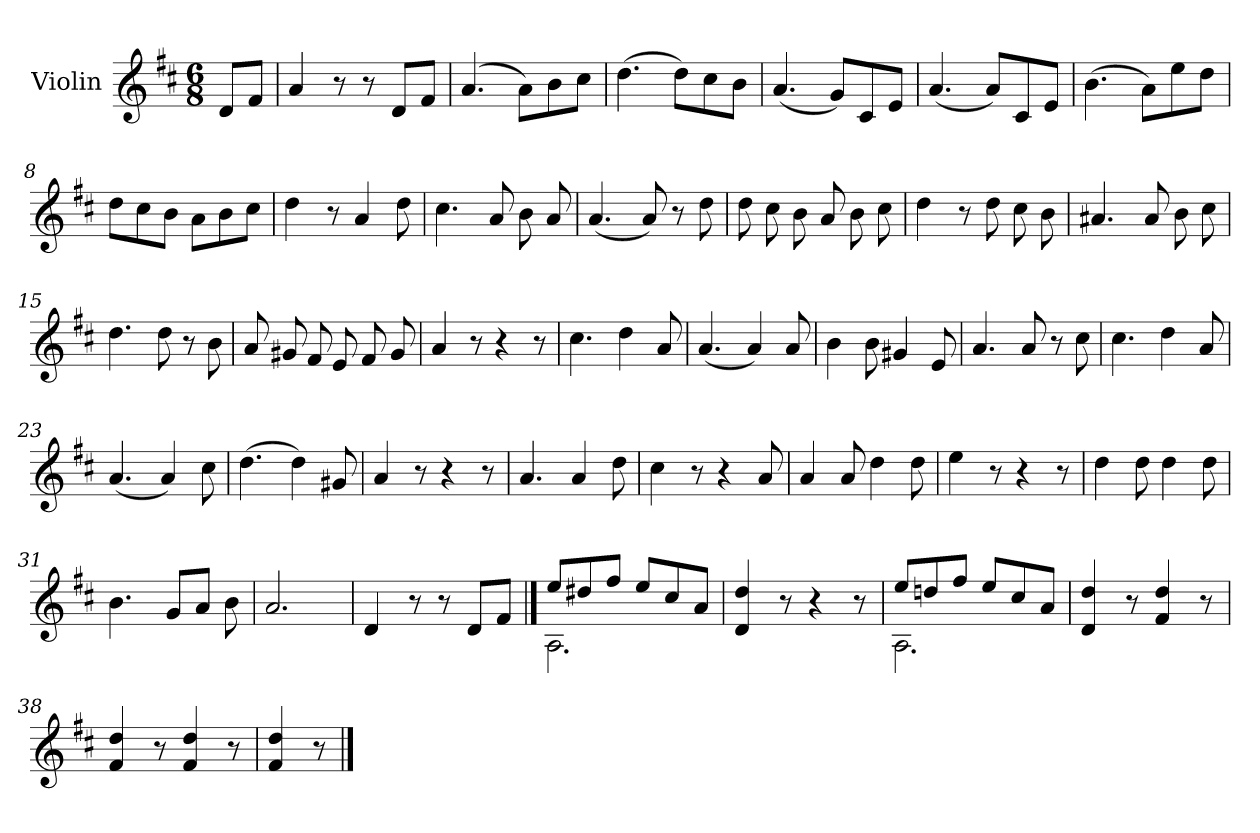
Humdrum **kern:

**kern	**dynam
*part1	*part1
*staff1	*staff1
*I"Violin	*
*I'Vln.	*
*clefG2	*
*k[f#c#]	*
*M6/8	*
=1	=1
8dL	Allegro
8f#J	.
=2	=2
4a	.
8r	.
8r	.
8dL	.
8f#J	.
=3	=3
(4.a	.
8aL)	.
8b	.
8cc#J	.
=4	=4
(4.dd	.
8ddL)	.
8cc#	.
8bJ	.
=5	=5
(4.a	.
8gL)	.
8c#	.
8eJ	.
=6	=6
(4.a	.
8aL)	.
8c#	.
8eJ	.
=7	=7
(4.b	.
8aL)	.
8ee	.
8ddJ	.
!!LO:LB:g=z
=8	=8
8ddL	.
8cc#	.
8bJ	.
8aL	.
8b	.
8cc#J	.
=9	=9
4dd	.
8r	.
4a	.
8dd	.
=10	=10
4.cc#	.
8a	.
(8b	.
8a	.
=11	=11
(4.a	.
8a)	.
8r	.
8dd	.
=12	=12
8dd	.
8cc#	.
8b	.
8a	.
8b	.
8cc#	.
=13	=13
4dd	.
8r	.
8dd	.
8cc#	.
8b	.
!!LO:LB:g=z
=14	=14
4.a#X	.
8a#	.
8b	.
8cc#	.
=15	=15
4.dd	.
8dd	.
8r	.
8b	.
=16	=16
8a	.
8g#X	.
8f#	.
8e	.
8f#	.
8g#	.
=17	=17
4a	.
8r	.
4r	.
8r	.
=18	=18
4.cc#	.
4dd	.
8a	.
=19	=19
(4.a	.
4a)	.
8a	.
=20	=20
4b	.
8b	.
4g#X	.
8e	.
!!LO:LB:g=z
=21	=21
4.a	.
8a	.
8r	.
8cc#	.
=22	=22
4.cc#	.
4dd	.
8a	.
=23	=23
(4.a	.
4a)	.
8cc#	.
=24	=24
(4.dd	.
4dd)	.
8g#X	.
=25	=25
4a	.
8r	.
4r	.
8r	.
=26	=26
4.a	.
4a	.
8dd	.
=27	=27
4cc#	.
8r	.
4r	.
8a	.
!!LO:LB:g=z
=28	=28
4a	.
8a	.
4dd	.
8dd	.
=29	=29
4ee	.
8r	.
4r	.
8r	.
=30	=30
4dd	.
8dd	.
4dd	.
8dd	.
=31	=31
4.b	.
8gL	.
8aJ	.
8b	.
=32	=32
2.a	.
=33	=33
4d	.
8r	.
8r	.
8dL	.
8f#J	.
==34	==34
*^	*
8eeL	2.A	.
8dd#X	.	.
8ff#J	.	.
8eeL	.	.
8cc#	.	.
8aJ	.	.
*v	*v	*
!!LO:LB:g=z
=35	=35
4d 4dd	.
8r	.
4r	.
8r	.
=36	=36
*^	*
8eeL	2.A	.
8ddn	.	.
8ff#J	.	.
8eeL	.	.
8cc#	.	.
8aJ	.	.
*v	*v	*
=37	=37
4d 4dd	.
8r	.
4f# 4dd	.
8r	.
=38	=38
4f# 4dd	.
8r	.
4f# 4dd	.
8r	.
=39	=39
4f# 4dd	.
8r	.
==	==
*-	*-
